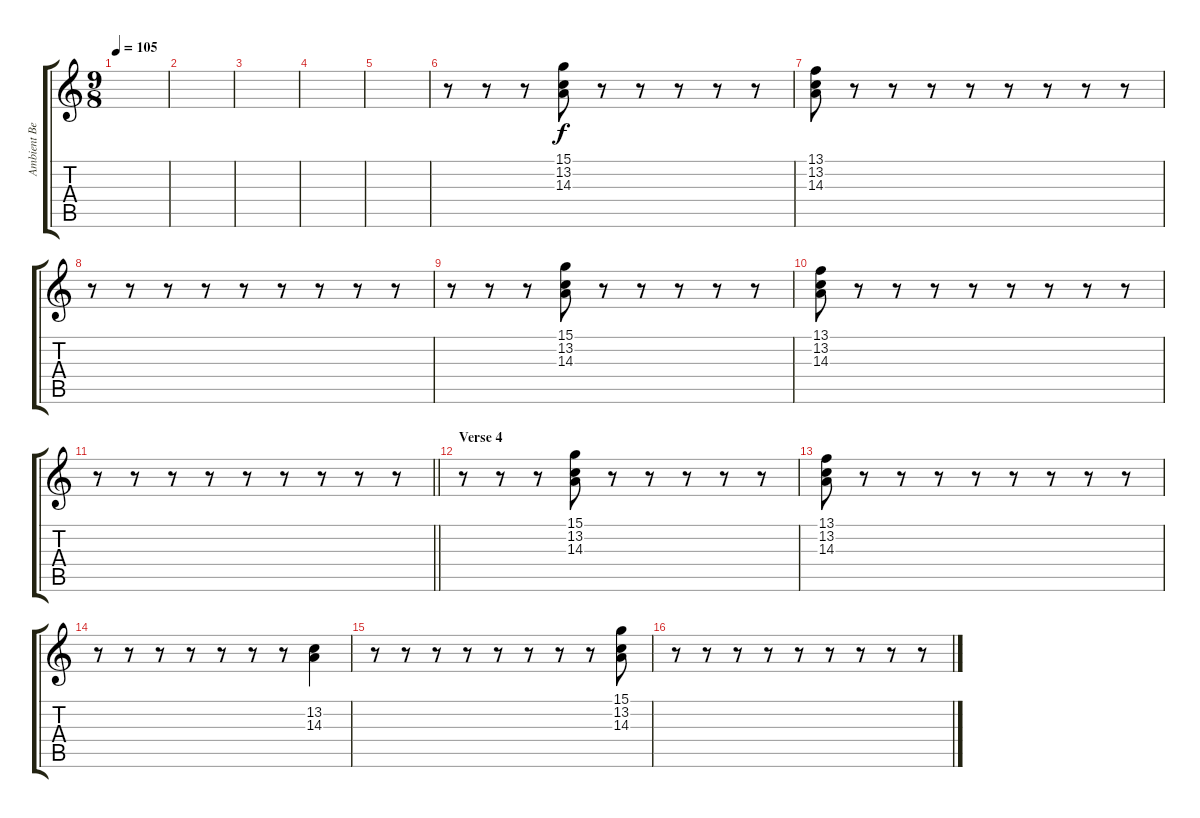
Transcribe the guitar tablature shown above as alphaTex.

\track ("Ambient Bells" "Ambient Be") {instrument fx3crystal}
\staff {score tabs}
\tuning (E4 B3 G3 D3 A2 E2) {hide}
\ts (9 8)
\tempo 105
\clef g2
\ks aminor
|
|
|
|
|
r.8 r.8 r.8 (15.1 13.2 14.3).8 r.8 r.8 r.8 r.8 r.8 |
(13.1 13.2 14.3).8 r.8 r.8 r.8 r.8 r.8 r.8 r.8 r.8 |
r.8 r.8 r.8 r.8 r.8 r.8 r.8 r.8 r.8 |
r.8 r.8 r.8 (15.1 13.2 14.3).8 r.8 r.8 r.8 r.8 r.8 |
(13.1 13.2 14.3).8 r.8 r.8 r.8 r.8 r.8 r.8 r.8 r.8 |
\barLineRight lightlight
r.8 r.8 r.8 r.8 r.8 r.8 r.8 r.8 r.8 |
\section ("" "Verse 4")
r.8 r.8 r.8 (15.1 13.2 14.3).8 r.8 r.8 r.8 r.8 r.8 |
(13.1 13.2 14.3).8 r.8 r.8 r.8 r.8 r.8 r.8 r.8 r.8 |
r.8 r.8 r.8 r.8 r.8 r.8 r.8 (13.2 14.3).4 |
r.8 r.8 r.8 r.8 r.8 r.8 r.8 r.8 (15.1 13.2 14.3).8 |
r.8 r.8 r.8 r.8 r.8 r.8 r.8 r.8 r.8
